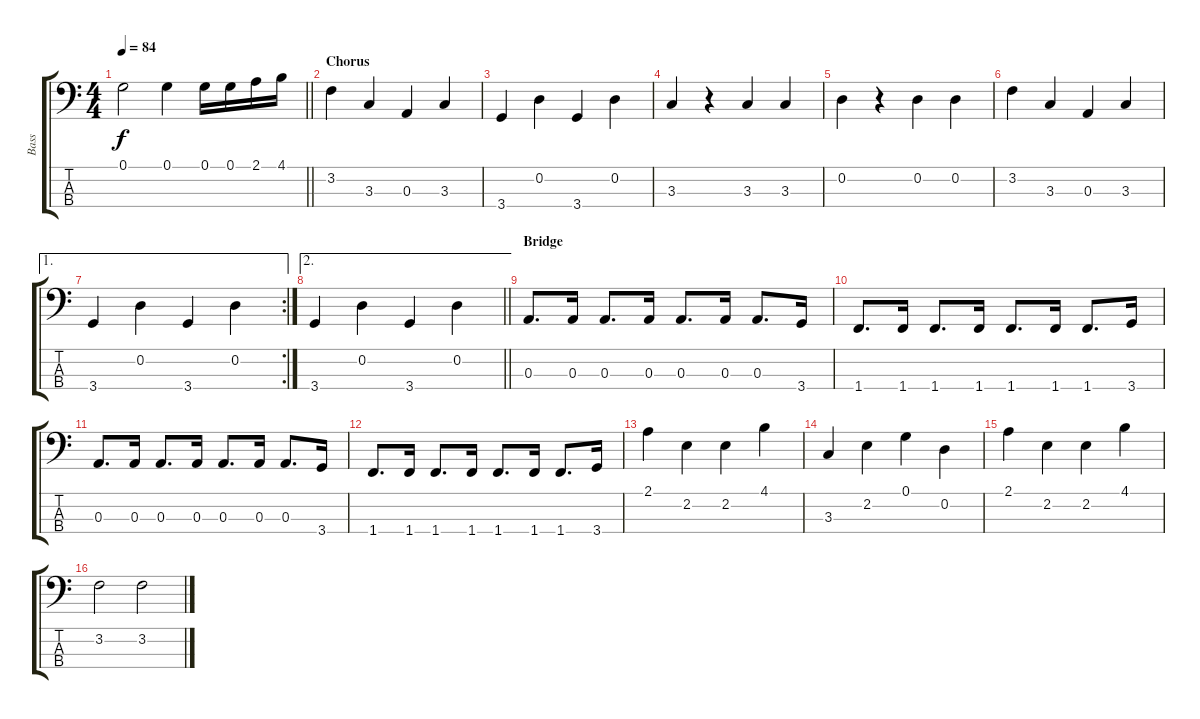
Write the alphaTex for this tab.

\track ("Bass" "Bass") {instrument electricbassfinger}
\staff {score tabs}
\tuning (G2 D2 A1 E1) {hide}
\ts (4 4)
\tempo 84
\clef f4
\barLineRight lightlight
\ks c
0.1.2{dy f} 0.1.4 0.1.16 0.1.16 2.1.16 4.1.16 |
\section ("" "Chorus")
3.2.4 3.3.4 0.3.4 3.3.4 |
3.4.4 0.2.4 3.4.4 0.2.4 |
3.3.4 r.4 3.3.4 3.3.4 |
0.2.4 r.4 0.2.4 0.2.4 |
3.2.4 3.3.4 0.3.4 3.3.4 |
\ae 1
\rc 2
3.4.4 0.2.4 3.4.4 0.2.4 |
\ae 2
\barLineRight lightlight
3.4.4 0.2.4 3.4.4 0.2.4 |
\section ("" "Bridge")
0.3.8{d} 0.3.16 0.3.8{d} 0.3.16 0.3.8{d} 0.3.16 0.3.8{d} 3.4.16 |
1.4.8{d} 1.4.16 1.4.8{d} 1.4.16 1.4.8{d} 1.4.16 1.4.8{d} 3.4.16 |
0.3.8{d} 0.3.16 0.3.8{d} 0.3.16 0.3.8{d} 0.3.16 0.3.8{d} 3.4.16 |
1.4.8{d} 1.4.16 1.4.8{d} 1.4.16 1.4.8{d} 1.4.16 1.4.8{d} 3.4.16 |
2.1.4 2.2.4 2.2.4 4.1.4 |
3.3.4 2.2.4 0.1.4 0.2.4 |
2.1.4 2.2.4 2.2.4 4.1.4 |
3.2.2 3.2.2
